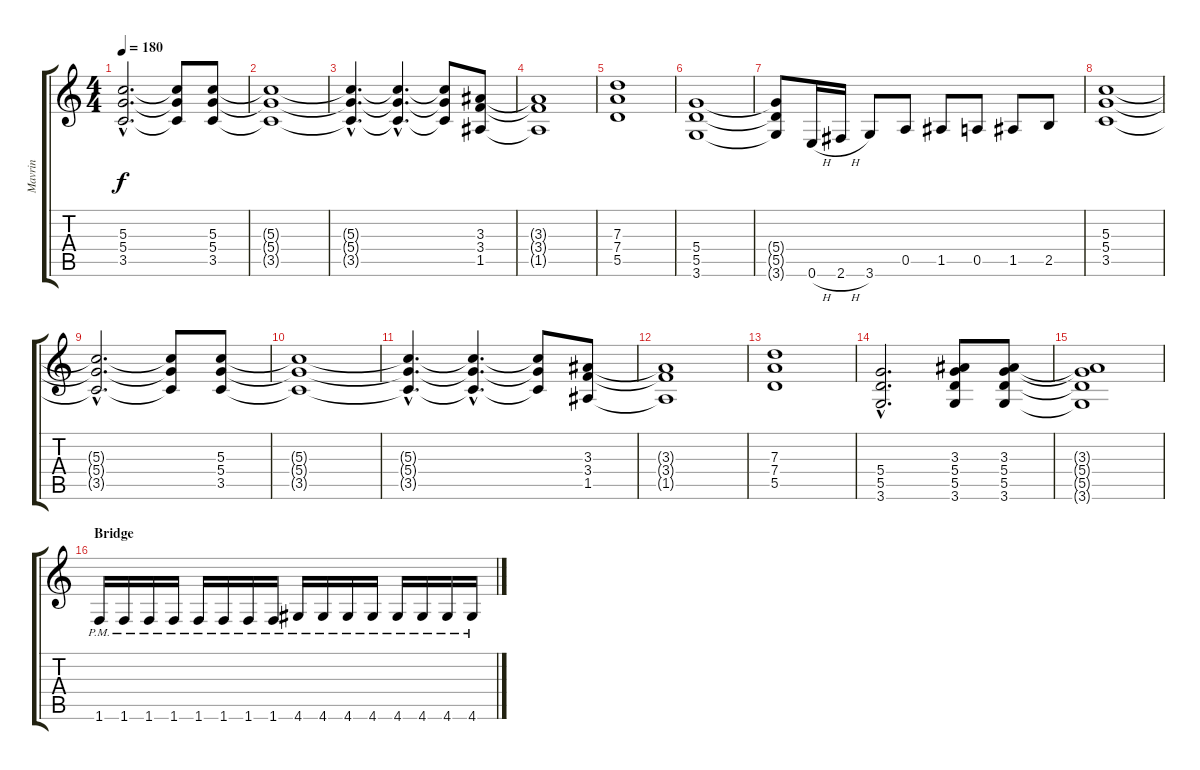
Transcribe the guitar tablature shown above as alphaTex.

\track ("Mavrin" "Mavrin") {instrument overdrivenguitar}
\staff {score tabs}
\tuning (E4 B3 G3 D3 A2 E2) {hide}
\ts (4 4)
\tempo 180
\clef g2
\ks c
(5.3{hac t} 5.4{hac t} 3.5{hac t}).2{d dy f} (5.3{t} 5.4{t} 3.5{t}).8 (5.3 5.4 3.5).8 |
(5.3{t} 5.4{t} 3.5{t}).1 |
(5.3{hac t} 5.4{hac t} 3.5{hac t}).4{d} (5.3{hac t} 5.4{hac t} 3.5{hac t}).4{d} (5.3{t} 5.4{t} 3.5{t}).8 (3.3 3.4 1.5).8 |
(3.3{t} 3.4{t} 1.5{t}).1 |
(7.3 7.4 5.5).1 |
(5.4 5.5 3.6).1 |
(5.4{t} 5.5{t} 3.6{t}).8 0.6{h}.16 2.6{h}.16 3.6.8 0.5.8 1.5.8 0.5.8 1.5.8 2.5.8 |
(5.3 5.4 3.5).1 |
(5.3{hac t} 5.4{hac t} 3.5{hac t}).2{d} (5.3{t} 5.4{t} 3.5{t}).8 (5.3 5.4 3.5).8 |
(5.3{t} 5.4{t} 3.5{t}).1 |
(5.3{hac t} 5.4{hac t} 3.5{hac t}).4{d} (5.3{hac t} 5.4{hac t} 3.5{hac t}).4{d} (5.3{t} 5.4{t} 3.5{t}).8 (3.3 3.4 1.5).8 |
(3.3{t} 3.4{t} 1.5{t}).1 |
(7.3 7.4 5.5).1 |
(5.4{hac} 5.5{hac} 3.6{hac}).2{d} (3.3 5.4 5.5 3.6).8 (3.3 5.4 5.5 3.6).8 |
(3.3{t} 5.4{t} 5.5{t} 3.6{t}).1 |
\section ("" "Bridge")
1.6{pm}.16 1.6{pm}.16 1.6{pm}.16 1.6{pm}.16 1.6{pm}.16 1.6{pm}.16 1.6{pm}.16 1.6{pm}.16 4.6{pm}.16 4.6{pm}.16 4.6{pm}.16 4.6{pm}.16 4.6{pm}.16 4.6{pm}.16 4.6{pm}.16 4.6{pm}.16
